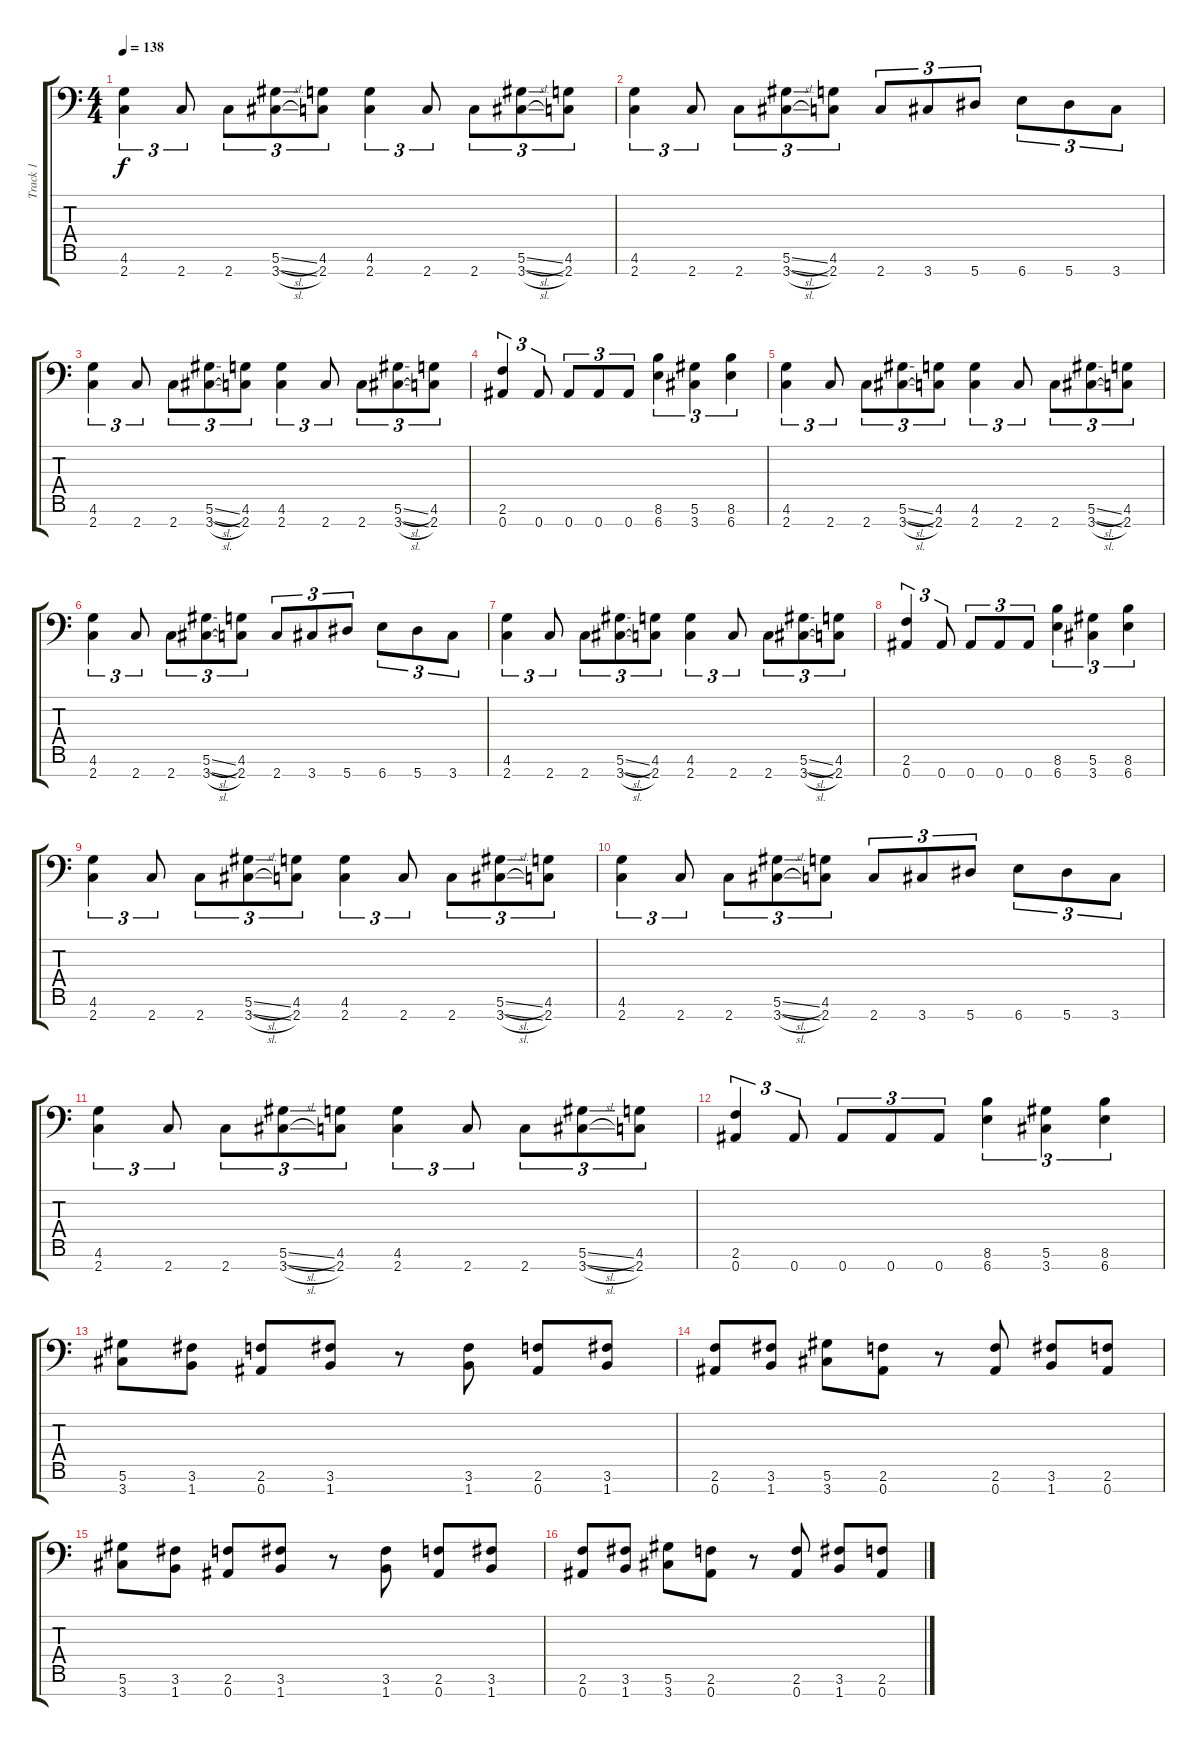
\track ("Track 1" "Track 1") {instrument distortionguitar}
\staff {score tabs}
\tuning (Eb4 Bb3 Gb3 Db3 Ab2 Eb2 Bb1) {hide}
\ts (4 4)
\tempo 138
\clef f4
\ks c
(4.6 2.7).4{tu (3 2) dy f} 2.7.8{tu (3 2)} 2.7.8{tu (3 2)} (5.6{sl} 3.7{sl}).8{tu (3 2)} (4.6 2.7).8{tu (3 2)} (4.6 2.7).4{tu (3 2)} 2.7.8{tu (3 2)} 2.7.8{tu (3 2)} (5.6{sl} 3.7{sl}).8{tu (3 2)} (4.6 2.7).8{tu (3 2)} |
(4.6 2.7).4{tu (3 2)} 2.7.8{tu (3 2)} 2.7.8{tu (3 2)} (5.6{sl} 3.7{sl}).8{tu (3 2)} (4.6 2.7).8{tu (3 2)} 2.7.8{tu (3 2)} 3.7.8{tu (3 2)} 5.7.8{tu (3 2)} 6.7.8{tu (3 2)} 5.7.8{tu (3 2)} 3.7.8{tu (3 2)} |
(4.6 2.7).4{tu (3 2)} 2.7.8{tu (3 2)} 2.7.8{tu (3 2)} (5.6{sl} 3.7{sl}).8{tu (3 2)} (4.6 2.7).8{tu (3 2)} (4.6 2.7).4{tu (3 2)} 2.7.8{tu (3 2)} 2.7.8{tu (3 2)} (5.6{sl} 3.7{sl}).8{tu (3 2)} (4.6 2.7).8{tu (3 2)} |
(2.6 0.7).4{tu (3 2)} 0.7.8{tu (3 2)} 0.7.8{tu (3 2)} 0.7.8{tu (3 2)} 0.7.8{tu (3 2)} (8.6 6.7).4{tu (3 2)} (5.6 3.7).4{tu (3 2)} (8.6 6.7).4{tu (3 2)} |
(4.6 2.7).4{tu (3 2)} 2.7.8{tu (3 2)} 2.7.8{tu (3 2)} (5.6{sl} 3.7{sl}).8{tu (3 2)} (4.6 2.7).8{tu (3 2)} (4.6 2.7).4{tu (3 2)} 2.7.8{tu (3 2)} 2.7.8{tu (3 2)} (5.6{sl} 3.7{sl}).8{tu (3 2)} (4.6 2.7).8{tu (3 2)} |
(4.6 2.7).4{tu (3 2)} 2.7.8{tu (3 2)} 2.7.8{tu (3 2)} (5.6{sl} 3.7{sl}).8{tu (3 2)} (4.6 2.7).8{tu (3 2)} 2.7.8{tu (3 2)} 3.7.8{tu (3 2)} 5.7.8{tu (3 2)} 6.7.8{tu (3 2)} 5.7.8{tu (3 2)} 3.7.8{tu (3 2)} |
(4.6 2.7).4{tu (3 2)} 2.7.8{tu (3 2)} 2.7.8{tu (3 2)} (5.6{sl} 3.7{sl}).8{tu (3 2)} (4.6 2.7).8{tu (3 2)} (4.6 2.7).4{tu (3 2)} 2.7.8{tu (3 2)} 2.7.8{tu (3 2)} (5.6{sl} 3.7{sl}).8{tu (3 2)} (4.6 2.7).8{tu (3 2)} |
(2.6 0.7).4{tu (3 2)} 0.7.8{tu (3 2)} 0.7.8{tu (3 2)} 0.7.8{tu (3 2)} 0.7.8{tu (3 2)} (8.6 6.7).4{tu (3 2)} (5.6 3.7).4{tu (3 2)} (8.6 6.7).4{tu (3 2)} |
(4.6 2.7).4{tu (3 2)} 2.7.8{tu (3 2)} 2.7.8{tu (3 2)} (5.6{sl} 3.7{sl}).8{tu (3 2)} (4.6 2.7).8{tu (3 2)} (4.6 2.7).4{tu (3 2)} 2.7.8{tu (3 2)} 2.7.8{tu (3 2)} (5.6{sl} 3.7{sl}).8{tu (3 2)} (4.6 2.7).8{tu (3 2)} |
(4.6 2.7).4{tu (3 2)} 2.7.8{tu (3 2)} 2.7.8{tu (3 2)} (5.6{sl} 3.7{sl}).8{tu (3 2)} (4.6 2.7).8{tu (3 2)} 2.7.8{tu (3 2)} 3.7.8{tu (3 2)} 5.7.8{tu (3 2)} 6.7.8{tu (3 2)} 5.7.8{tu (3 2)} 3.7.8{tu (3 2)} |
(4.6 2.7).4{tu (3 2)} 2.7.8{tu (3 2)} 2.7.8{tu (3 2)} (5.6{sl} 3.7{sl}).8{tu (3 2)} (4.6 2.7).8{tu (3 2)} (4.6 2.7).4{tu (3 2)} 2.7.8{tu (3 2)} 2.7.8{tu (3 2)} (5.6{sl} 3.7{sl}).8{tu (3 2)} (4.6 2.7).8{tu (3 2)} |
(2.6 0.7).4{tu (3 2)} 0.7.8{tu (3 2)} 0.7.8{tu (3 2)} 0.7.8{tu (3 2)} 0.7.8{tu (3 2)} (8.6 6.7).4{tu (3 2)} (5.6 3.7).4{tu (3 2)} (8.6 6.7).4{tu (3 2)} |
(5.6 3.7).8 (3.6 1.7).8 (2.6 0.7).8 (3.6 1.7).8 r.8 (3.6 1.7).8 (2.6 0.7).8 (3.6 1.7).8 |
(2.6 0.7).8 (3.6 1.7).8 (5.6 3.7).8 (2.6 0.7).8 r.8 (2.6 0.7).8 (3.6 1.7).8 (2.6 0.7).8 |
(5.6 3.7).8 (3.6 1.7).8 (2.6 0.7).8 (3.6 1.7).8 r.8 (3.6 1.7).8 (2.6 0.7).8 (3.6 1.7).8 |
(2.6 0.7).8 (3.6 1.7).8 (5.6 3.7).8 (2.6 0.7).8 r.8 (2.6 0.7).8 (3.6 1.7).8 (2.6 0.7).8
